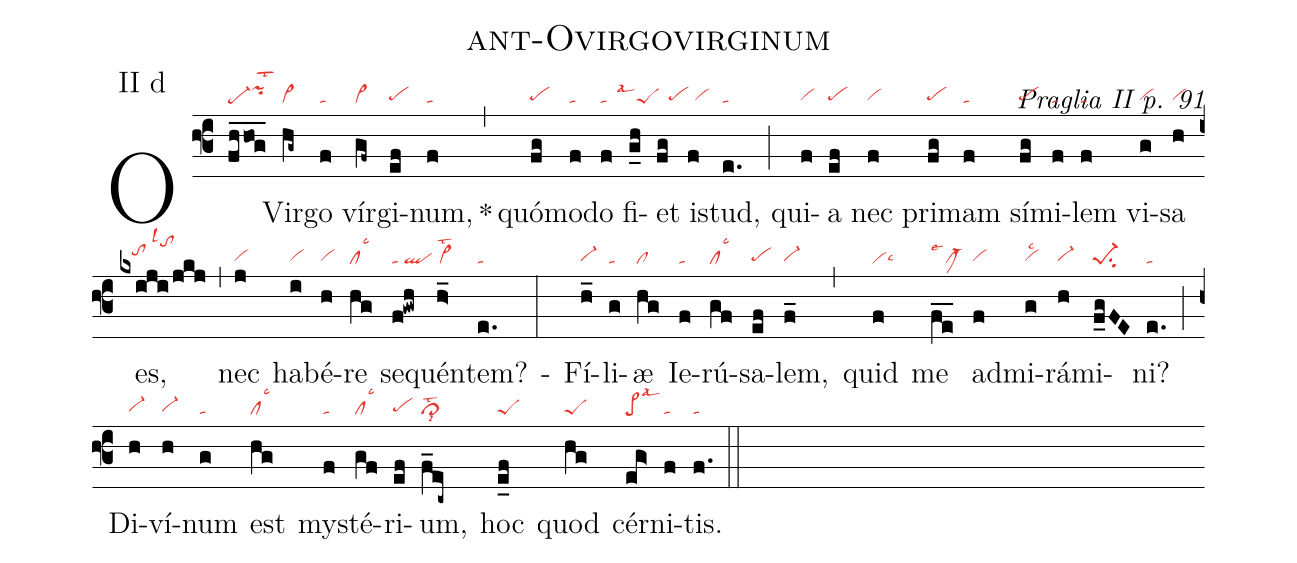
name: ant-Ovirgovirginum;
commentary: Praglia II p. 91;
annotation: II d;
nabc-lines: 1;
%%
(f3) O(fh_ho_g_|pe-pihjlst2) Vir(hg~|vi>)go(f|ta) vír(gf~|vi>)gi(ef|pehg)num,(f|ta)*(,) quó(fg|pehg)mo(f|ta)do(f|ta) fi(g_h|```peSlsal1)et(fg|///pehg) i(f|//vihg)stud,(e.|ta) (;) qui(f|vihg)a(ef|pehg) nec(f|vihg) pri(fg|pehg)mam(f|ta) sí(fg|pehg)mi(f|ta)lem(f|ta) vi(g|vihg)sa(h|vihg) es,(kxiji/jkj|///tohi/tohllsl1) (,) nec(j|vihg) ha(i|vihg)bé(h|vihg)re(hg|cllsc3) se(f!gwh|ta/ql)quén(h>_|vi>lst2)tem?(e.|ta) --(:) Fí(h_|vi-hg)li(g|ta)æ(hg|cl) Ie(f|ta)rú(gf|cllsc3)sa(ef|pehg)lem,(f_|vi-hg) (,) quid(f|vilsc6) me(f_e_|clM-lse1) ad(f|vihg)mi(g|vihglsc2)rá(h|vi-hg)mi(f_gFE|pe-1su2)ni?(e.|ta) (;) Di(h|vi-hg)ví(h|vi-hg)num(g|ta) est(hg|cllsc3) my(f|ta)sté(gf|cllsc3)ri(ef|pehg)um,(f_1ec~|cl>lst2lsi8) hoc(e_f|peS) quod(hg|peS) cér(eg>|pe>lsal3)ni(f|ta)tis.(f.|ta) (::)
